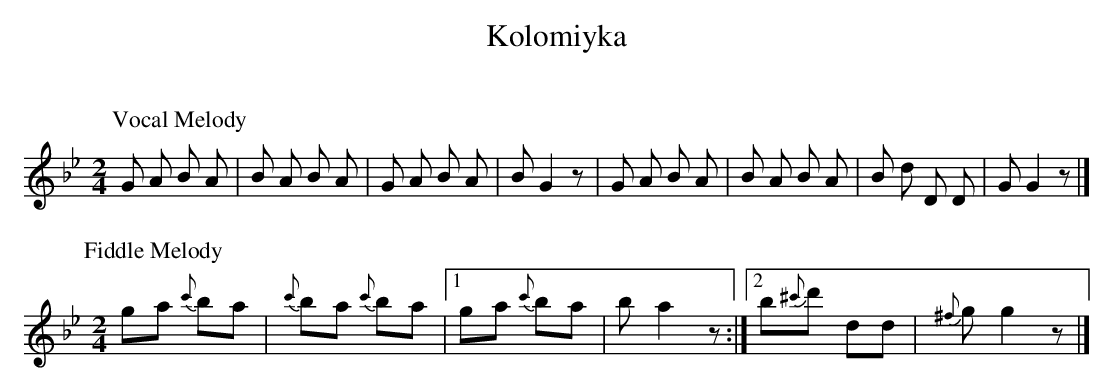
X:1
T:Kolomiyka
Q:140
M:2/4
L:1/8
K:Gm
P:Vocal Melody
G A B A | B A B A | G A B A | B G2 z | \
G A B A | B A B A | B d D D | G G2 z |]
P:Fiddle Melody
M:2/4
ga {c'}ba | {c'}ba {c'}ba \
|1 ga {c'}ba | b a2 z \
:|2 b{^c'}d' dd | {^f}g g2 z |]
